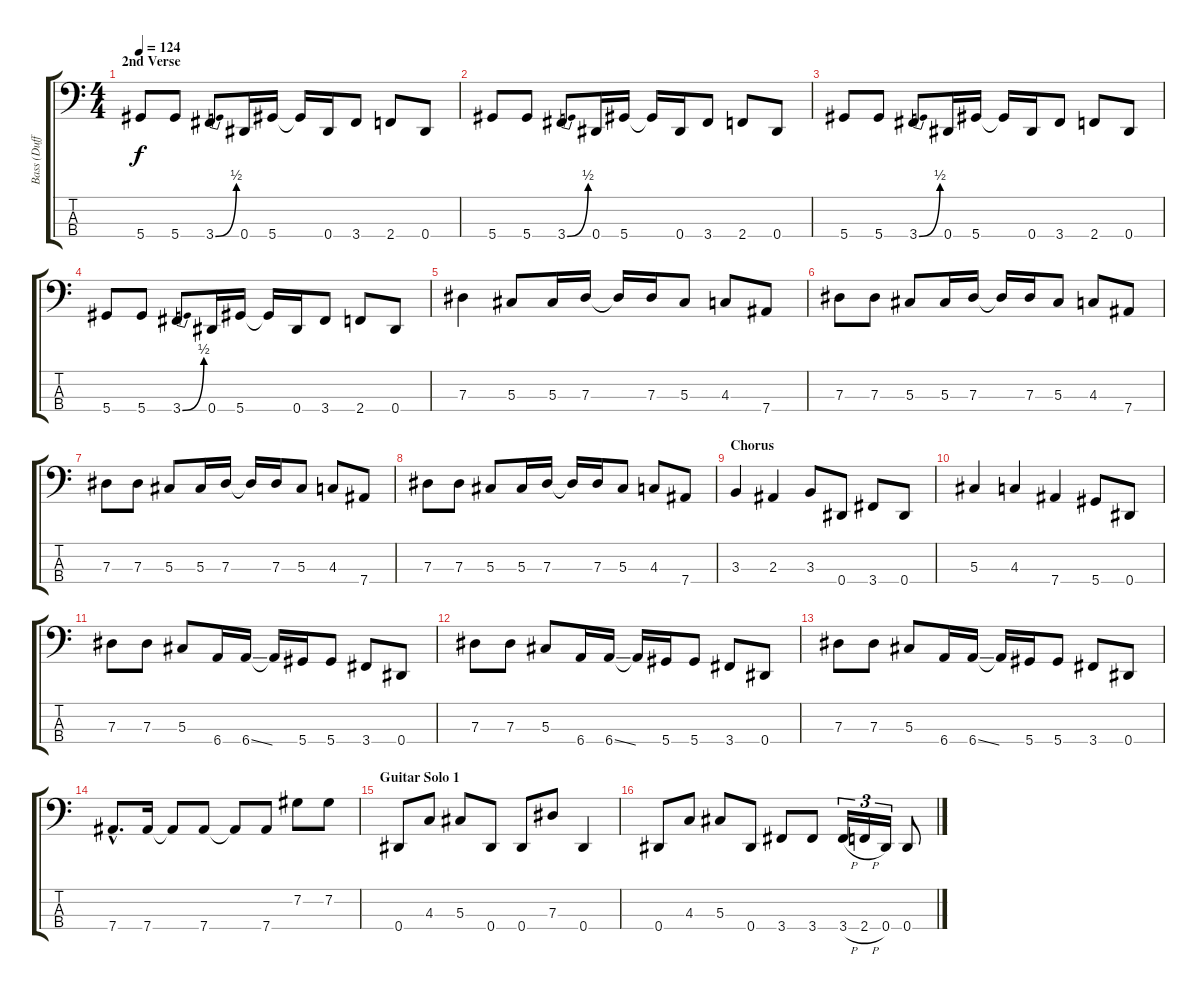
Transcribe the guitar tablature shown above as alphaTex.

\track ("Bass (Duff)" "Bass (Duff") {instrument electricbasspick}
\staff {score tabs}
\tuning (Gb2 Db2 Ab1 Eb1) {hide}
\ts (4 4)
\section ("" "2nd Verse")
\tempo 124
\clef f4
\ks c
5.4.8{dy f} 5.4.8 3.4{be (bend 0 0 60 2)}.8 0.4.16 5.4.16 5.4{t}.16 0.4.16 3.4.8 2.4.8 0.4.8 |
5.4.8 5.4.8 3.4{be (bend 0 0 60 2)}.8 0.4.16 5.4.16 5.4{t}.16 0.4.16 3.4.8 2.4.8 0.4.8 |
5.4.8 5.4.8 3.4{be (bend 0 0 60 2)}.8 0.4.16 5.4.16 5.4{t}.16 0.4.16 3.4.8 2.4.8 0.4.8 |
5.4.8 5.4.8 3.4{be (bend 0 0 60 2)}.8 0.4.16 5.4.16 5.4{t}.16 0.4.16 3.4.8 2.4.8 0.4.8 |
7.3.4 5.3.8 5.3.16 7.3.16 7.3{t}.16 7.3.16 5.3.8 4.3.8 7.4.8 |
7.3.8 7.3.8 5.3.8 5.3.16 7.3.16 7.3{t}.16 7.3.16 5.3.8 4.3.8 7.4.8 |
7.3.8 7.3.8 5.3.8 5.3.16 7.3.16 7.3{t}.16 7.3.16 5.3.8 4.3.8 7.4.8 |
7.3.8 7.3.8 5.3.8 5.3.16 7.3.16 7.3{t}.16 7.3.16 5.3.8 4.3.8 7.4.8 |
\section ("" "Chorus")
3.3.4 2.3.4 3.3.8 0.4.8 3.4.8 0.4.8 |
5.3.4 4.3.4 7.4.4 5.4.8 0.4.8 |
7.3.8 7.3.8 5.3.8 6.4.16 6.4{ss}.16 6.4{t}.16 5.4.16 5.4.8 3.4.8 0.4.8 |
7.3.8 7.3.8 5.3.8 6.4.16 6.4{ss}.16 6.4{t}.16 5.4.16 5.4.8 3.4.8 0.4.8 |
7.3.8 7.3.8 5.3.8 6.4.16 6.4{ss}.16 6.4{t}.16 5.4.16 5.4.8 3.4.8 0.4.8 |
7.4{hac}.8{d} 7.4.16 7.4{t}.8 7.4.8 7.4{t}.8 7.4.8 7.2.8 7.2.8 |
\section ("" "Guitar Solo 1")
0.4.8 4.3.8 5.3.8 0.4.8 0.4.8 7.3.8 0.4.4 |
0.4.8 4.3.8 5.3.8 0.4.8 3.4.8 3.4.8 3.4{h}.16{tu (3 2)} 2.4{h}.16{tu (3 2)} 0.4.16{tu (3 2)} 0.4.8
